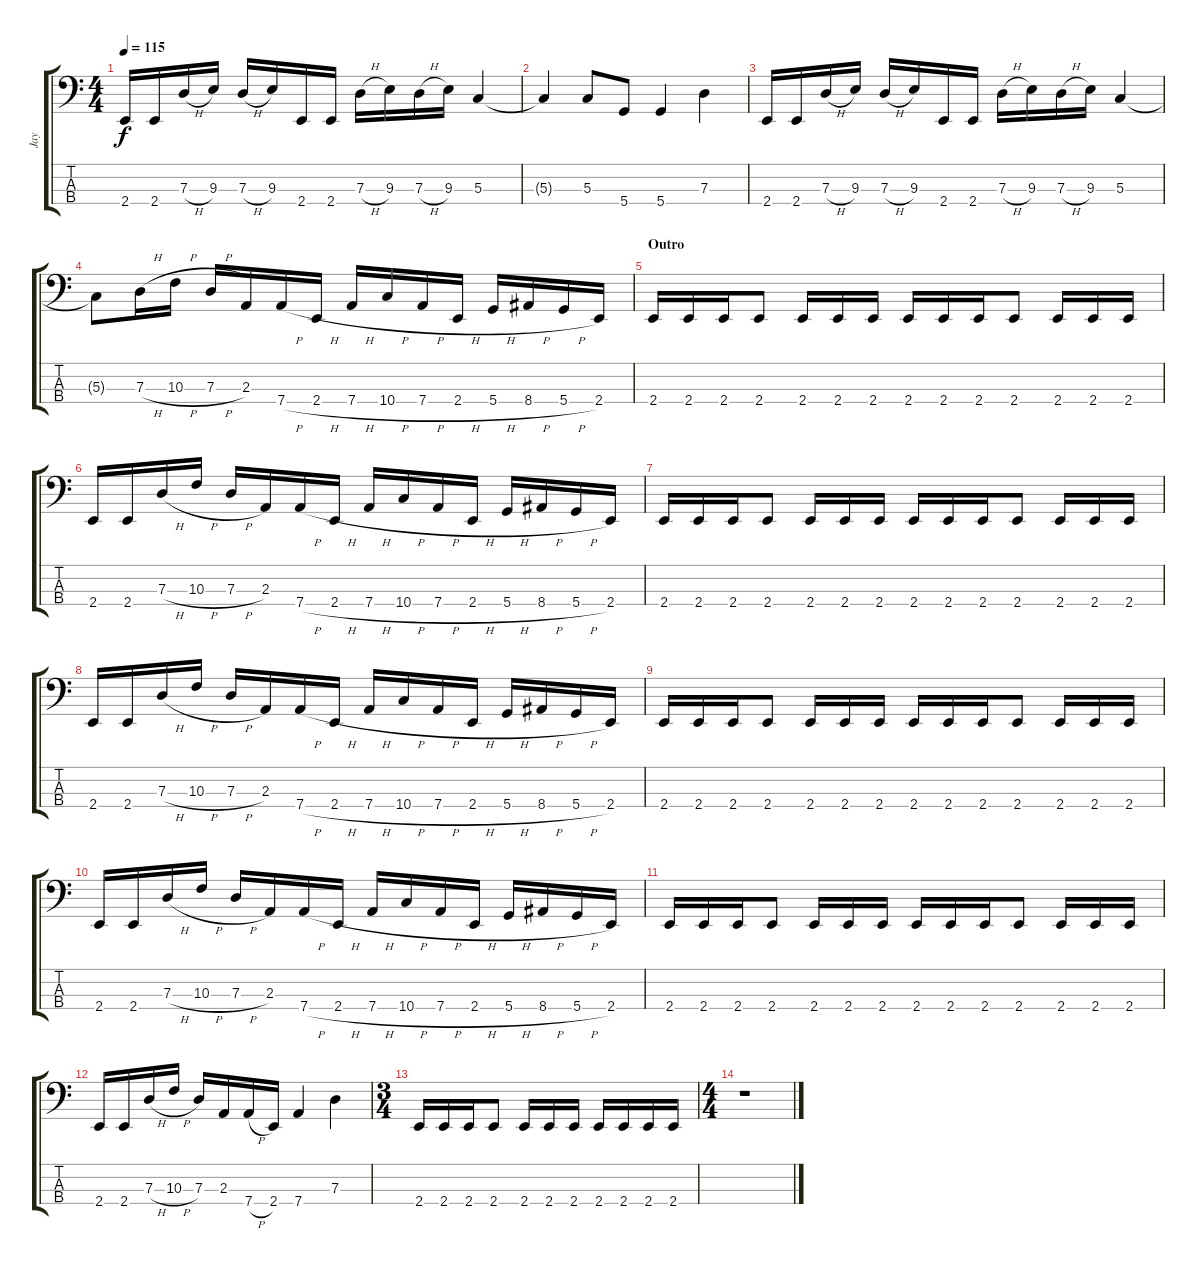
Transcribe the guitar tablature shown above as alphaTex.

\track ("Jay" "Jay") {instrument electricbasspick}
\staff {score tabs}
\tuning (F2 C2 G1 D1) {hide}
\ts (4 4)
\tempo 115
\clef f4
\ks c
2.4.16{dy f} 2.4.16 7.3{h}.16 9.3.16 7.3{h}.16 9.3.16 2.4.16 2.4.16 7.3{h}.16 9.3.16 7.3{h}.16 9.3.16 5.3.4 |
5.3{t}.4 5.3.8 5.4.8 5.4.4 7.3.4 |
2.4.16 2.4.16 7.3{h}.16 9.3.16 7.3{h}.16 9.3.16 2.4.16 2.4.16 7.3{h}.16 9.3.16 7.3{h}.16 9.3.16 5.3.4 |
5.3{t}.8 7.3{h}.16 10.3{h}.16 7.3{h}.16 2.3.16 7.4{h}.16 2.4{h}.16 7.4{h}.16 10.4{h}.16 7.4{h}.16 2.4{h}.16 5.4{h}.16 8.4{h}.16 5.4{h}.16 2.4.16 |
\section ("" "Outro")
2.4.16 2.4.16 2.4.16 2.4.8 2.4.16 2.4.16 2.4.16 2.4.16 2.4.16 2.4.16 2.4.8 2.4.16 2.4.16 2.4.16 |
2.4.16 2.4.16 7.3{h}.16 10.3{h}.16 7.3{h}.16 2.3.16 7.4{h}.16 2.4{h}.16 7.4{h}.16 10.4{h}.16 7.4{h}.16 2.4{h}.16 5.4{h}.16 8.4{h}.16 5.4{h}.16 2.4.16 |
2.4.16 2.4.16 2.4.16 2.4.8 2.4.16 2.4.16 2.4.16 2.4.16 2.4.16 2.4.16 2.4.8 2.4.16 2.4.16 2.4.16 |
2.4.16 2.4.16 7.3{h}.16 10.3{h}.16 7.3{h}.16 2.3.16 7.4{h}.16 2.4{h}.16 7.4{h}.16 10.4{h}.16 7.4{h}.16 2.4{h}.16 5.4{h}.16 8.4{h}.16 5.4{h}.16 2.4.16 |
2.4.16 2.4.16 2.4.16 2.4.8 2.4.16 2.4.16 2.4.16 2.4.16 2.4.16 2.4.16 2.4.8 2.4.16 2.4.16 2.4.16 |
2.4.16 2.4.16 7.3{h}.16 10.3{h}.16 7.3{h}.16 2.3.16 7.4{h}.16 2.4{h}.16 7.4{h}.16 10.4{h}.16 7.4{h}.16 2.4{h}.16 5.4{h}.16 8.4{h}.16 5.4{h}.16 2.4.16 |
2.4.16 2.4.16 2.4.16 2.4.8 2.4.16 2.4.16 2.4.16 2.4.16 2.4.16 2.4.16 2.4.8 2.4.16 2.4.16 2.4.16 |
2.4.16 2.4.16 7.3{h}.16 10.3{h}.16 7.3.16 2.3.16 7.4{h}.16 2.4.16 7.4.4 7.3.4 |
\ts (3 4)
2.4.16 2.4.16 2.4.16 2.4.8 2.4.16 2.4.16 2.4.16 2.4.16 2.4.16 2.4.16 2.4.16 |
\ts (4 4)
r.1
